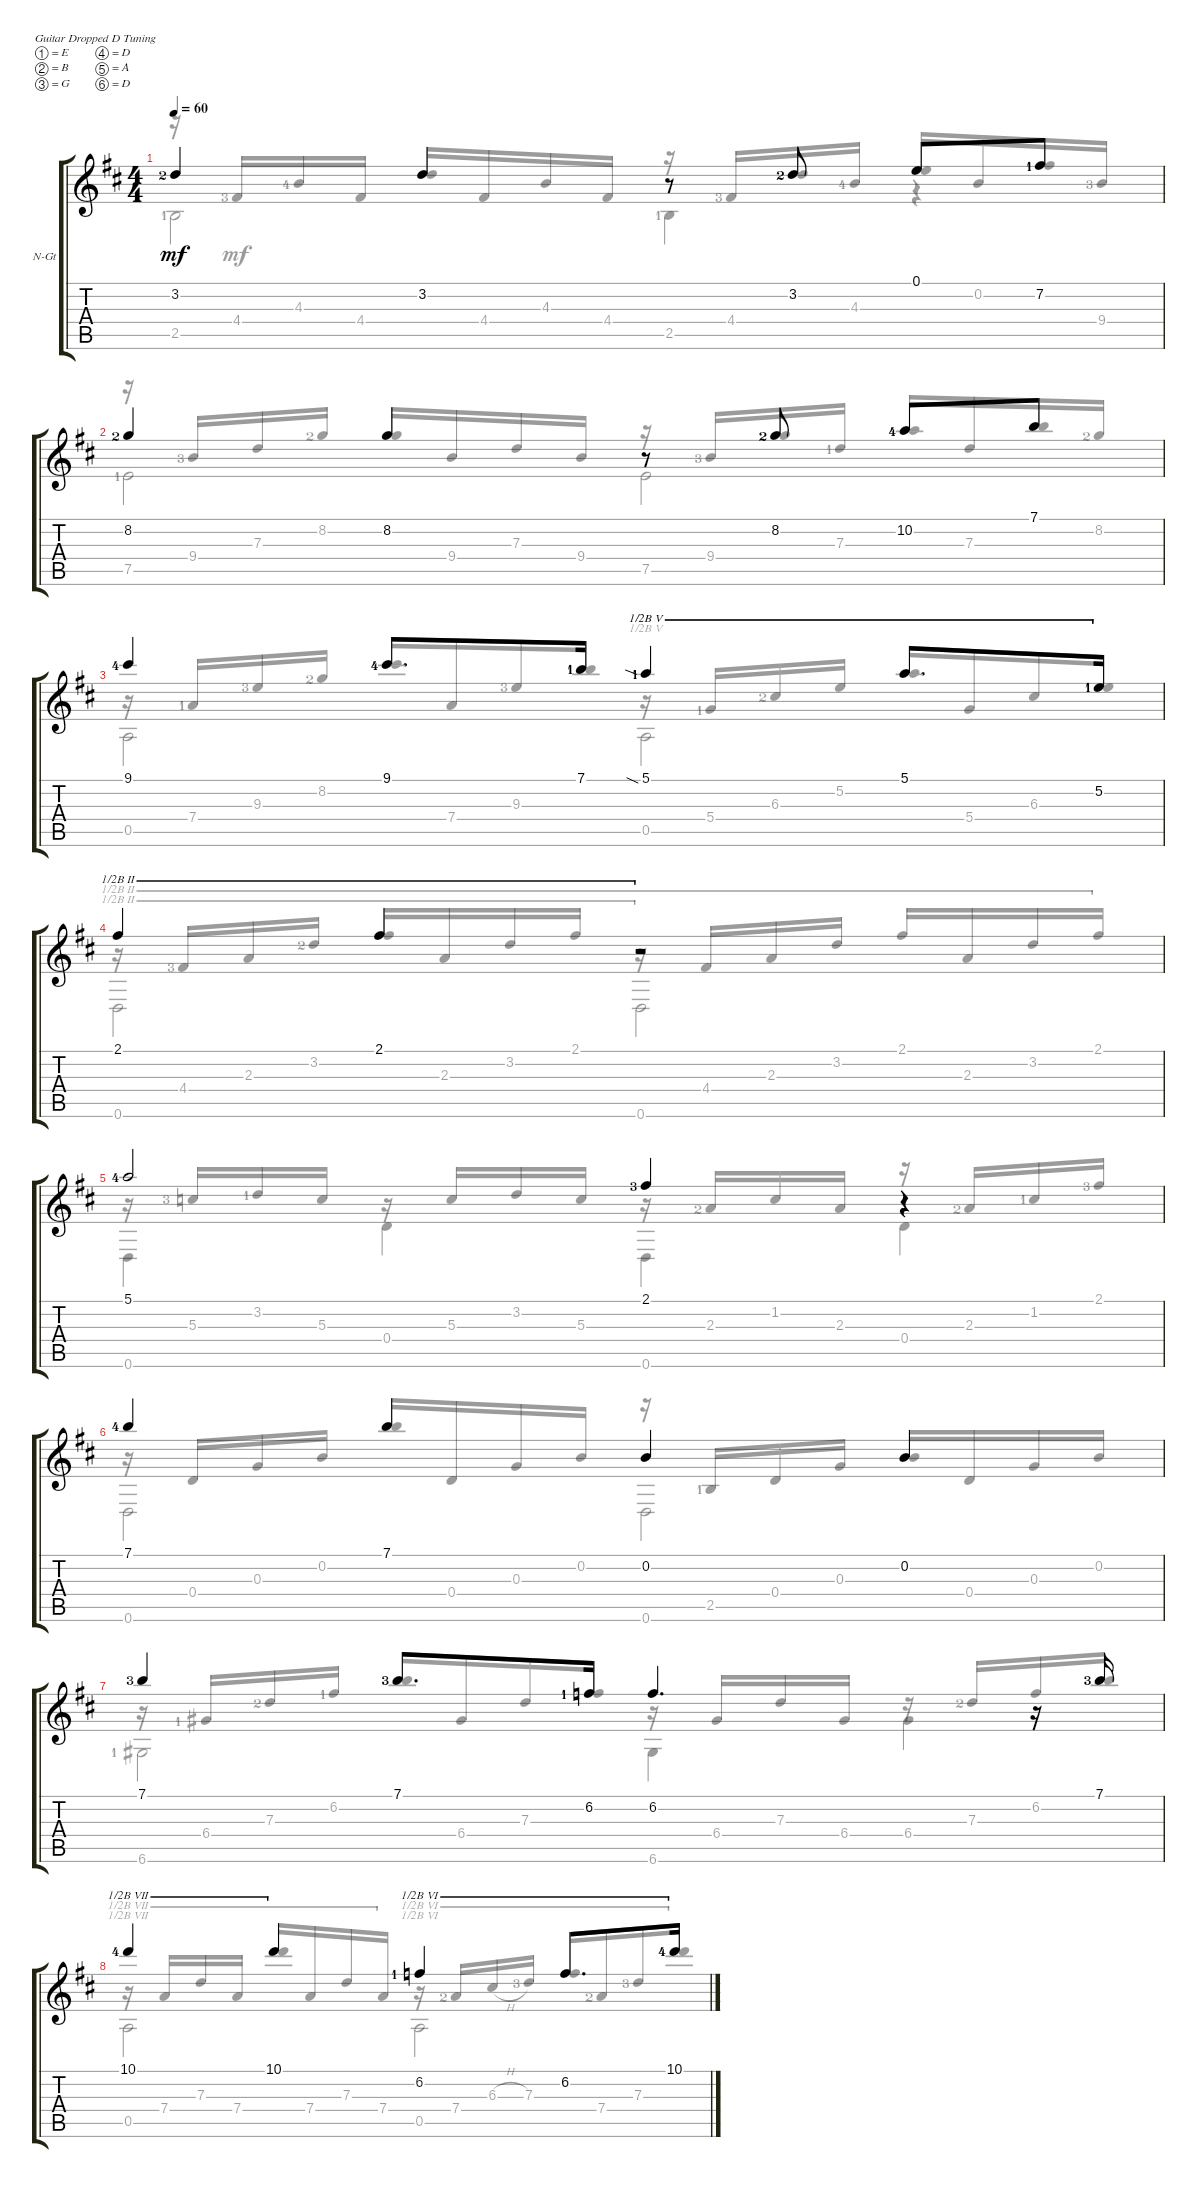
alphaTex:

\bracketExtendMode groupsimilarinstruments
\firstSystemTrackNameOrientation horizontal
\otherSystemsTrackNameOrientation horizontal
\track ("Guitar" "N-Gt") {instrument acousticguitarnylon}
\staff {score tabs}
\tuning (E4 B3 G3 D3 A2 D2)
\voice
\ts (4 4)
\tempo 60
\clef g2
\ks d
3.2{lf 3}.4{dy mf} 3.2.4 r.8 3.2{lf 3}.8 0.1.8 7.2{lf 2}.8 |
8.2{lf 3}.4 8.2.4 r.8 8.2{lf 3}.8 10.2{lf 5}.8 7.1.8 |
9.1{lf 5}.4 9.1{lf 5}.8{d} 7.1{lf 2}.16 5.1{sia lf 2}.4{barre (5 half)} 5.1.8{d barre (5 half)} 5.2{lf 2}.16{barre (5 half)} |
2.1.4{barre (2 half)} 2.1.4{barre (2 half)} r.2{barre (2 half)} |
5.1{lf 5}.2 2.1{lf 4}.4 r.4 |
7.1{lf 5}.4 7.1.4 0.2.4 0.2.4 |
7.1{lf 4}.4 7.1{lf 4}.8{d} 6.2{lf 2}.16 6.2.4{d} r.16 7.1{lf 4}.16 |
10.1{lf 5}.4{barre (7 half)} 10.1.4{barre (7 half)} 6.2{lf 2}.4{barre (6 half)} 6.2.8{d barre (6 half)} 10.1{lf 5}.16{barre (6 half)}
\voice
\clef g2
\ottava regular
\simile none
\ks d
r.16{dy mf} 4.4{lf 4}.16 4.3{lf 5}.16{beam invert} 4.4.16 3.2.16 4.4.16 4.3.16{beam invert} 4.4.16 r.16 4.4{lf 4}.16 3.2{lf 3}.16{beam invert} 4.3{lf 5}.16 0.1.16{beam invert} 0.2.16 7.2{lf 2}.16 9.4{lf 4}.16 |
r.16 9.4{lf 4}.16 7.3.16{beam invert} 8.2{lf 3}.16 8.2.16{beam invert} 9.4.16 7.3.16 9.4.16 r.16 9.4{lf 4}.16 8.2{lf 3}.16{beam invert} 7.3{lf 2}.16 10.2{lf 5}.16 7.3.16 7.1.16{beam invert} 8.2{lf 3}.16 |
r.16 7.4{lf 2}.16 9.3{lf 4}.16{beam invert} 8.2{lf 3}.16 9.1{lf 5}.16 7.4.16 9.3{lf 4}.16{beam invert} 7.1{lf 2}.16 r.16{barre (5 half)} 5.4{lf 2}.16{barre (5 half) beam invert} 6.3{lf 3}.16{barre (5 half)} 5.2.16{barre (5 half)} 5.1.16{barre (5 half)} 5.4.16{barre (5 half)} 6.3.16{barre (5 half) beam invert} 5.2{lf 2}.16{barre (5 half)} |
r.16{barre (2 half)} 4.4{lf 4}.16{barre (2 half) beam invert} 2.3.16{barre (2 half)} 3.2{lf 3}.16{barre (2 half)} 2.1.16{barre (2 half)} 2.3.16{barre (2 half)} 3.2.16{barre (2 half) beam invert} 2.1.16{barre (2 half)} r.16{barre (2 half)} 4.4.16{barre (2 half)} 2.3.16{barre (2 half) beam invert} 3.2.16{barre (2 half)} 2.1.16{barre (2 half)} 2.3.16{barre (2 half)} 3.2.16{barre (2 half) beam invert} 2.1.16{barre (2 half)} |
r.16 5.3{lf 4}.16 3.2{lf 2}.16{beam invert} 5.3.16 r.16 5.3.16{beam invert} 3.2.16 5.3.16 r.16 2.3{lf 3}.16 1.2.16{beam invert} 2.3.16 r.16 2.3{lf 3}.16{beam invert} 1.2{lf 2}.16 2.1{lf 4}.16 |
r.16 0.4.16 0.3.16{beam invert} 0.2.16 7.1.16 0.4.16 0.3.16{beam invert} 0.2.16 r.16 2.5{lf 2}.16 0.4.16{beam invert} 0.3.16 0.2.16 0.4.16 0.3.16{beam invert} 0.2.16 |
r.16 6.4{lf 2}.16{beam invert} 7.3{lf 3}.16 6.2{lf 2}.16 7.1{lf 4}.16 6.4.16 7.3.16{beam invert} 6.2{lf 2}.16 r.16 6.4.16{beam invert} 7.3.16 6.4.16 r.16 7.3{lf 3}.16 6.2.16{beam invert} 7.1{lf 4}.16 |
r.16{barre (7 half)} 7.4.16{barre (7 half)} 7.3.16{barre (7 half) beam invert} 7.4.16{barre (7 half)} 10.1.16{barre (7 half)} 7.4.16{barre (7 half)} 7.3.16{barre (7 half) beam invert} 7.4.16{barre (7 half)} r.16{barre (6 half)} 7.4{lf 3}.16{barre (6 half)} 6.3{h}.16{barre (6 half) beam invert} 7.3{lf 4}.16{barre (6 half)} 6.2.16{barre (6 half) beam invert} 7.4{lf 3}.16{barre (6 half)} 7.3{lf 4}.16{barre (6 half)} 10.1{lf 5}.16{barre (6 half)}
\voice
\clef g2
\ottava regular
\simile none
\ks d
2.5{lf 2}.2{dy mf} 2.5{lf 2}.4 r.4 |
7.5{lf 2}.2 7.5.2 |
0.5.2 0.5.2{barre (5 half)} |
0.6.2{barre (2 half)} 0.6.2{barre (2 half)} |
0.6.4 0.4.4 0.6.4 0.4.4 |
0.6.2 0.6.2 |
6.6{lf 2}.2 6.6.4 6.4.4 |
0.5.2{barre (7 half)} 0.5.2{barre (6 half)}
